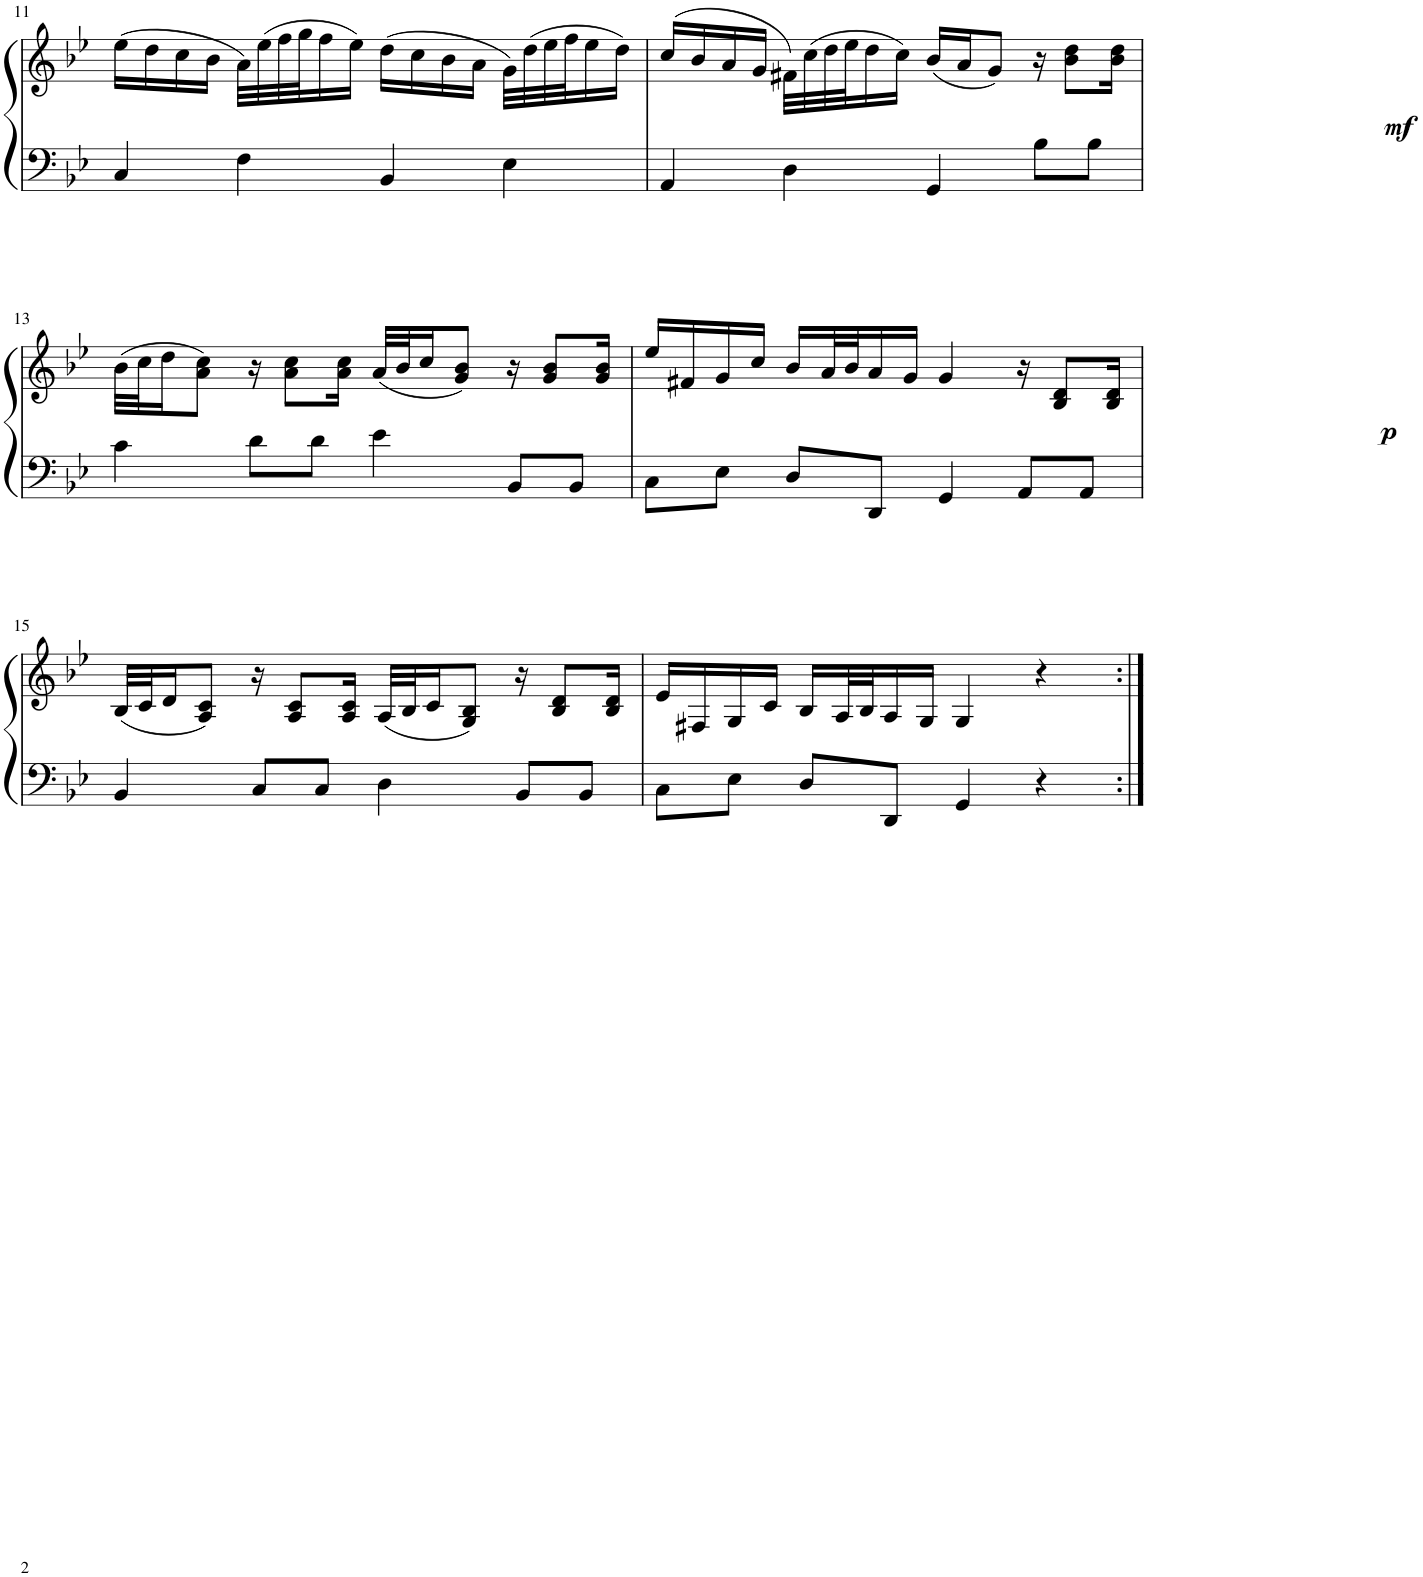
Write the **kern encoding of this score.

**kern	**kern	**dynam
*part1	*part1	*part1
*staff2	*staff1	*staff1/2
*I"Piano	*	*
*I'Pno	*	*
!!LO:PB:g=z
*clefF4	*clefG2	*
*k[b-e-]	*k[b-e-]	*
*M4/4	*M4/4	*
*met(c)	*met(c)	*
=11	=11	=11
4C/	(16ee-\LL	.
.	16dd\	.
.	16cc\	.
.	16b-\JJ	.
4F\	32a\LLL)	.
.	(32ee-\	.
.	32ff\	.
.	32gg\J	.
.	16ff\	.
.	16ee-\JJ)	.
4BB-/	(16dd\LL	.
.	16cc\	.
.	16b-\	.
.	16a\JJ	.
4E-\	32g\LLL)	.
.	(32dd\	.
.	32ee-\	.
.	32ff\J	.
.	16ee-\	.
.	16dd\JJ)	.
=12	=12	=12
4AA/	(16cc/LL	.
.	16b-/	.
.	16a/	.
.	16g/JJ	.
4D\	32f#X\LLL)	.
.	(32cc\	.
.	32dd\	.
.	32ee-\J	.
.	16dd\	.
.	16cc\JJ)	.
4GG/	(16b-/LL	.
.	16a/J	.
.	8g/J)	.
!	!	!LO:DY:b
8B-\L	16r	mf
.	8b-\ 8dd\L	.
8B-\J	.	.
.	16b-\ 16dd\Jk	.
!!LO:LB:g=z
=13	=13	=13
4c\	(32b-\LLL	.
.	32cc\J	.
.	16dd\J	.
.	8a\ 8cc\J)	.
8d\L	16r	.
.	8a\ 8cc\L	.
8d\J	.	.
.	16a\ 16cc\Jk	.
4e-\	(32a/LLL	.
.	32b-/J	.
.	16cc/J	.
.	8g/ 8b-/J)	.
8BB-/L	16r	.
.	8g/ 8b-/L	.
8BB-/J	.	.
.	16g/ 16b-/Jk	.
=14	=14	=14
8C\L	16ee-/LL	.
.	16f#X/	.
8E-\J	16g/	.
.	16cc/JJ	.
8D/L	16b-/LL	.
.	32a/L	.
.	32b-/J	.
8DD/J	16a/	.
.	16g/JJ	.
4GG/	4g/	.
!	!	!LO:DY:b
8AA/L	16r	p
.	8B-/ 8d/L	.
8AA/J	.	.
.	16B-/ 16d/Jk	.
!!LO:LB:g=z
=15	=15	=15
4BB-/	(32B-/LLL	.
.	32c/J	.
.	16d/J	.
.	8A/ 8c/J)	.
8C/L	16r	.
.	8A/ 8c/L	.
8C/J	.	.
.	16A/ 16c/Jk	.
4D\	(32A/LLL	.
.	32B-/J	.
.	16c/J	.
.	8G/ 8B-/J)	.
8BB-/L	16r	.
.	8B-/ 8d/L	.
8BB-/J	.	.
.	16B-/ 16d/Jk	.
=16	=16	=16
8C\L	16e-/LL	.
.	16F#X/	.
8E-\J	16G/	.
.	16c/JJ	.
8D/L	16B-/LL	.
.	32A/L	.
.	32B-/J	.
8DD/J	16A/	.
.	16G/JJ	.
4GG/	4G/	.
4r	4r	.
=:|!	=:|!	=:|!
*-	*-	*-
